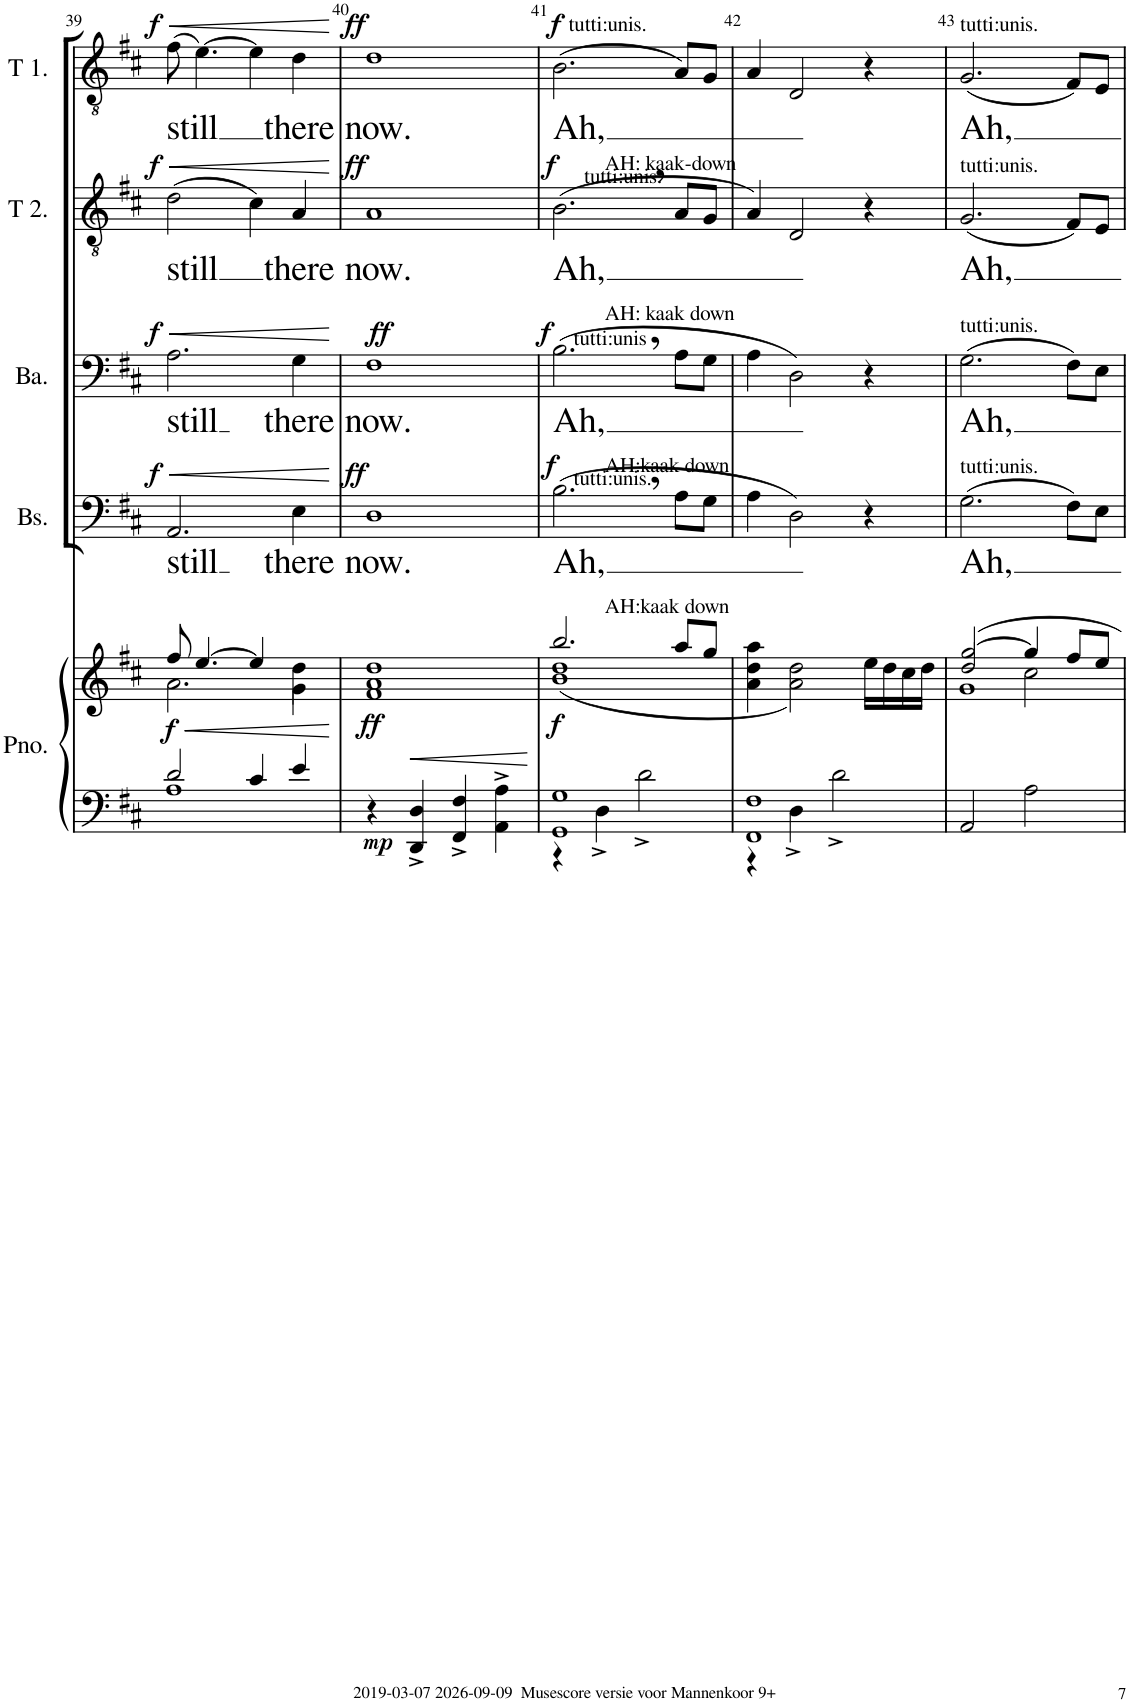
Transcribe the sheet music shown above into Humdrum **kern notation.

**kern	**kern	**dynam	**kern	**text	**dynam	**kern	**text	**dynam	**kern	**text	**dynam	**kern	**text	**dynam
*part5	*part5	*part5	*part4	*part4	*part4	*part3	*part3	*part3	*part2	*part2	*part2	*part1	*part1	*part1
*staff6	*staff5	*staff5/6	*staff4	*staff4	*staff4	*staff3	*staff3	*staff3	*staff2	*staff2	*staff2	*staff1	*staff1	*staff1
*I"Piano	*	*	*I"Bas	*	*	*I"Bariton	*	*	*I"Tenor 2.	*	*	*I"Tenor 1.	*	*
*I'Pno.	*	*	*I'Bs.	*	*	*I'Ba.	*	*	*I'T 2.	*	*	*I'T 1.	*	*
!!LO:PB:g=z
*clefF4	*clefG2	*	*clefF4	*	*	*clefF4	*	*	*clefG2	*	*	*clefG2	*	*
*k[f#c#]	*k[f#c#]	*	*k[f#c#]	*	*	*k[f#c#]	*	*	*k[f#c#]	*	*	*k[f#c#]	*	*
=39	=39	=39	=39	=39	=39	=39	=39	=39	=39	=39	=39	=39	=39	=39
*^	*	*	*	*	*	*	*	*	*	*	*	*	*	*
!	!	!	!LO:HP:b	!	!LO:LY:b	!LO:HP:b	!	!LO:LY:b	!LO:HP:b	!	!LO:LY:b	!LO:HP:b	!	!LO:LY:b	!LO:HP:b
*	*	*^	*	*	*	*	*	*	*	*	*	*	*	*	*
!	!	!	!	!LO:DY:n=1:b	!	!	!LO:DY:n=1:a	!	!	!LO:DY:n=1:a	!	!	!LO:DY:n=1:a	!	!	!LO:DY:n=1:a
2d/	1A	8ff#/	2.a\	< f	2.AA/	still	< f	2.A\	still	< f	(2d\	still	< f	(8f#\	still	< f
.	.	[4.ee/	.	.	.	.	.	.	.	.	.	.	.	[4.e\)	.	.
4c#/	.	4ee/]	.	.	.	.	.	.	.	.	4c#\)	.	.	4e\]	.	.
!	!	!	!	!	!	!LO:LY:b	!	!	!LO:LY:b	!	!	!LO:LY:b	!	!	!LO:LY:b	!
4e/	.	4dd\	4g\	.	4E\	there	.	4G\	there	.	4A/	there	.	4d\	there	.
*v	*v	*	*	*	*	*	*	*	*	*	*	*	*	*	*	*
*	*v	*v	*	*	*	*	*	*	*	*	*	*	*	*	*
.	.	[	.	.	[	.	.	[	.	.	[	.	.	[
=40	=40	=40	=40	=40	=40	=40	=40	=40	=40	=40	=40	=40	=40	=40
!	!	!LO:DY:b=2	!	!LO:LY:b	!	!	!LO:LY:b	!	!	!LO:LY:b	!	!	!LO:LY:b	!
!	!	!LO:DY:n=1:b	!	!	!LO:DY:a	!	!	!LO:DY:a	!	!	!LO:DY:a	!	!	!LO:DY:a
4r	1f# 1a 1dd	mp ff	1D	now.	ff	1F#	now.	ff	1A	now.	ff	1d	now.	ff
4DD/^ 4D/^	.	.	.	.	.	.	.	.	.	.	.	.	.	.
4FF#/^ 4F#/^	.	.	.	.	.	.	.	.	.	.	.	.	.	.
4AA\^ 4A\^	.	.	.	.	.	.	.	.	.	.	.	.	.	.
=41	=41	=41	=41	=41	=41	=41	=41	=41	=41	=41	=41	=41	=41	=41
*^	*^	*	*	*	*	*	*	*	*	*	*	*	*	*
!	!	!	!	!	!	!	!	!	!	!	!	!	!	!LO:TX:a:t=tutti&colon;unis.	!	!
!	!	!	!	!	!	!	!	!	!	!	!	!	!	!LO:TX:b:t=AH&colon; kaak-down	!	!
!	!	!	!	!	!	!	!	!	!	!	!LO:TX:a:t=tutti&colon;unis.	!	!	!	!	!
!	!	!	!	!	!	!	!	!	!	!	!LO:TX:b:t=AH&colon; kaak down	!	!	!	!	!
!	!	!	!	!	!	!	!	!LO:TX:a:t=tutti&colon;unis	!	!	!	!	!	!	!	!
!	!	!	!	!	!	!	!	!LO:TX:b:t=AH&colon;kaak down	!	!	!	!	!	!	!	!
!	!	!	!	!	!LO:TX:a:t=tutti&colon;unis.	!	!	!	!	!	!	!	!	!	!	!
!	!	!	!	!	!LO:TX:b:t=AH&colon;kaak down	!	!	!	!	!	!	!	!	!	!	!
!	!	!	!	!LO:DY:b	!	!LO:LY:b	!LO:DY:a	!	!LO:LY:b	!LO:DY:a	!	!LO:LY:b	!LO:DY:a	!	!LO:LY:b	!LO:DY:a
1GG 1G	4r	2.bb/	(<1b 1dd	f	(2.B,\	Ah,	f	(2.B,\	Ah,	f	(2.B,\	Ah,	f	(2.B\	Ah,	f
.	4D^\	.	.	.	.	.	.	.	.	.	.	.	.	.	.	.
.	2d^\	.	.	.	.	.	.	.	.	.	.	.	.	.	.	.
.	.	8aa/L	.	.	8A\L	.	.	8A\L	.	.	8A/L	.	.	8A/L)	.	.
.	.	8gg/J	.	.	8G\J	.	.	8G\J	.	.	8G/J	.	.	8G/J	.	.
*	*	*v	*v	*	*	*	*	*	*	*	*	*	*	*	*	*
=42	=42	=42	=42	=42	=42	=42	=42	=42	=42	=42	=42	=42	=42	=42	=42
1FF# 1F#	4r	4a\ 4dd\ 4aa\	.	4A\	.	.	4A\	.	.	4A/)	.	.	4A/	.	.
.	4D^\	2a\ 2dd\)	.	2D\)	.	.	2D\)	.	.	2D/	.	.	2D/	.	.
.	2d^\	.	.	.	.	.	.	.	.	.	.	.	.	.	.
.	.	16ee\LL	.	4r	.	.	4r	.	.	4r	.	.	4r	.	.
.	.	16dd\	.	.	.	.	.	.	.	.	.	.	.	.	.
.	.	16cc#\	.	.	.	.	.	.	.	.	.	.	.	.	.
.	.	16dd\JJ	.	.	.	.	.	.	.	.	.	.	.	.	.
*v	*v	*	*	*	*	*	*	*	*	*	*	*	*	*	*
=43	=43	=43	=43	=43	=43	=43	=43	=43	=43	=43	=43	=43	=43	=43
*	*^	*	*	*	*	*	*	*	*	*	*	*	*	*
*	*	*^	*	*	*	*	*	*	*	*	*	*	*	*	*
!	!	!	!	!	!	!	!	!	!	!	!	!	!	!LO:TX:a:t=tutti&colon;unis.	!	!
!	!	!	!	!	!	!	!	!	!	!	!LO:TX:a:t=tutti&colon;unis.	!	!	!	!	!
!	!	!	!	!	!	!	!	!LO:TX:a:t=tutti&colon;unis.	!	!	!	!	!	!	!	!
!	!	!	!	!	!LO:TX:a:t=tutti&colon;unis.	!	!	!	!	!	!	!	!	!	!	!
!	!	!	!	!	!	!LO:LY:b	!	!	!LO:LY:b	!	!	!LO:LY:b	!	!	!LO:LY:b	!
2AA/	[2gg/	2dd/	1g	.	(2.G\	Ah,	.	(2.G\	Ah,	.	(2.G/	Ah,	.	(2.G/	Ah,	.
2A\	4gg/]	2cc#\	.	.	.	.	.	.	.	.	.	.	.	.	.	.
.	8ff#/L	.	.	.	8F#\L)	.	.	8F#\L)	.	.	8F#/L)	.	.	8F#/L)	.	.
.	8ee/J	.	.	.	8E\J	.	.	8E\J	.	.	8E/J	.	.	8E/J	.	.
*	*v	*v	*v	*	*	*	*	*	*	*	*	*	*	*	*	*
=	=	=	=	=	=	=	=	=	=	=	=	=	=	=
*-	*-	*-	*-	*-	*-	*-	*-	*-	*-	*-	*-	*-	*-	*-
